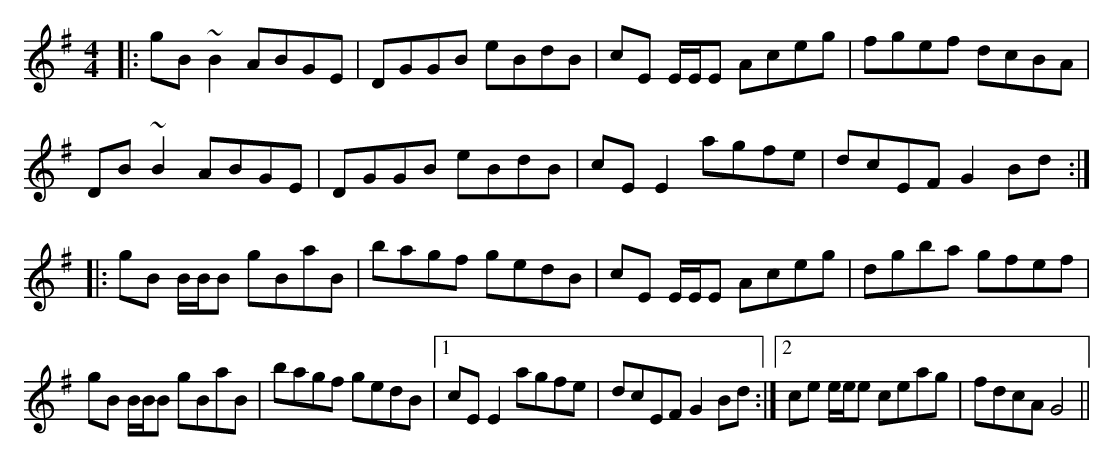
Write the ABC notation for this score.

X:1
M:4/4
K:G
|:gB ~B2ABGE|DGGB eBdB|cE E/E/E Aceg|fgef dcBA|
DB ~B2ABGE|DGGB eBdB|cEE2agfe|dcEF G2Bd:|
|:gB B/B/B gBaB|bagf gedB|cE E/E/E Aceg|dgba gfef|
gB B/B/B gBaB|bagf gedB|1 cEE2agfe|dcEF G2Bd:|2 ce e/e/e ceag|fdcA G4||
